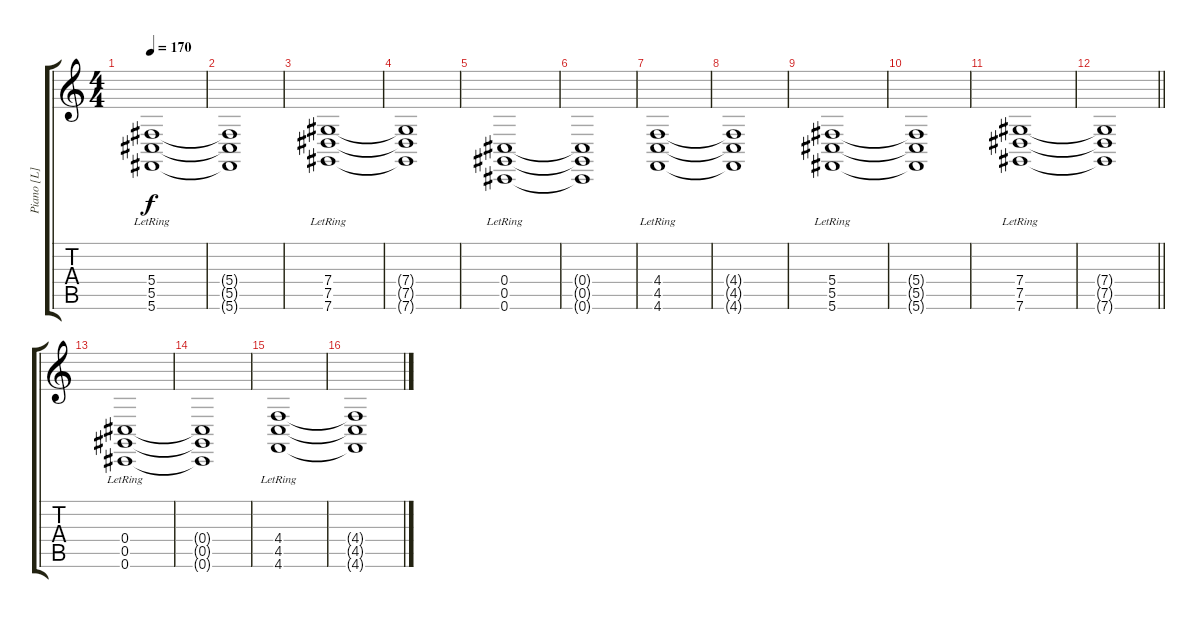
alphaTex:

\track ("Piano [L]" "Piano [L]") {instrument acousticgrandpiano}
\staff {score tabs}
\tuning (Eb4 Bb3 Gb3 Db3 Ab2 Db2) {hide}
\ts (4 4)
\tempo 170
\clef g2
\ks c
(5.4{lr} 5.5{lr} 5.6{lr}).1{dy f} |
(5.4{t} 5.5{t} 5.6{t}).1 |
(7.4{lr} 7.5{lr} 7.6{lr}).1 |
(7.4{t} 7.5{t} 7.6{t}).1 |
(0.4{lr} 0.5{lr} 0.6{lr}).1 |
(0.4{t} 0.5{t} 0.6{t}).1 |
(4.4{lr} 4.5{lr} 4.6{lr}).1 |
(4.4{t} 4.5{t} 4.6{t}).1 |
(5.4{lr} 5.5{lr} 5.6{lr}).1 |
(5.4{t} 5.5{t} 5.6{t}).1 |
(7.4{lr} 7.5{lr} 7.6{lr}).1 |
\barLineRight lightlight
(7.4{t} 7.5{t} 7.6{t}).1 |
(0.4{lr} 0.5{lr} 0.6{lr}).1 |
(0.4{t} 0.5{t} 0.6{t}).1 |
(4.4{lr} 4.5{lr} 4.6{lr}).1 |
(4.4{t} 4.5{t} 4.6{t}).1
